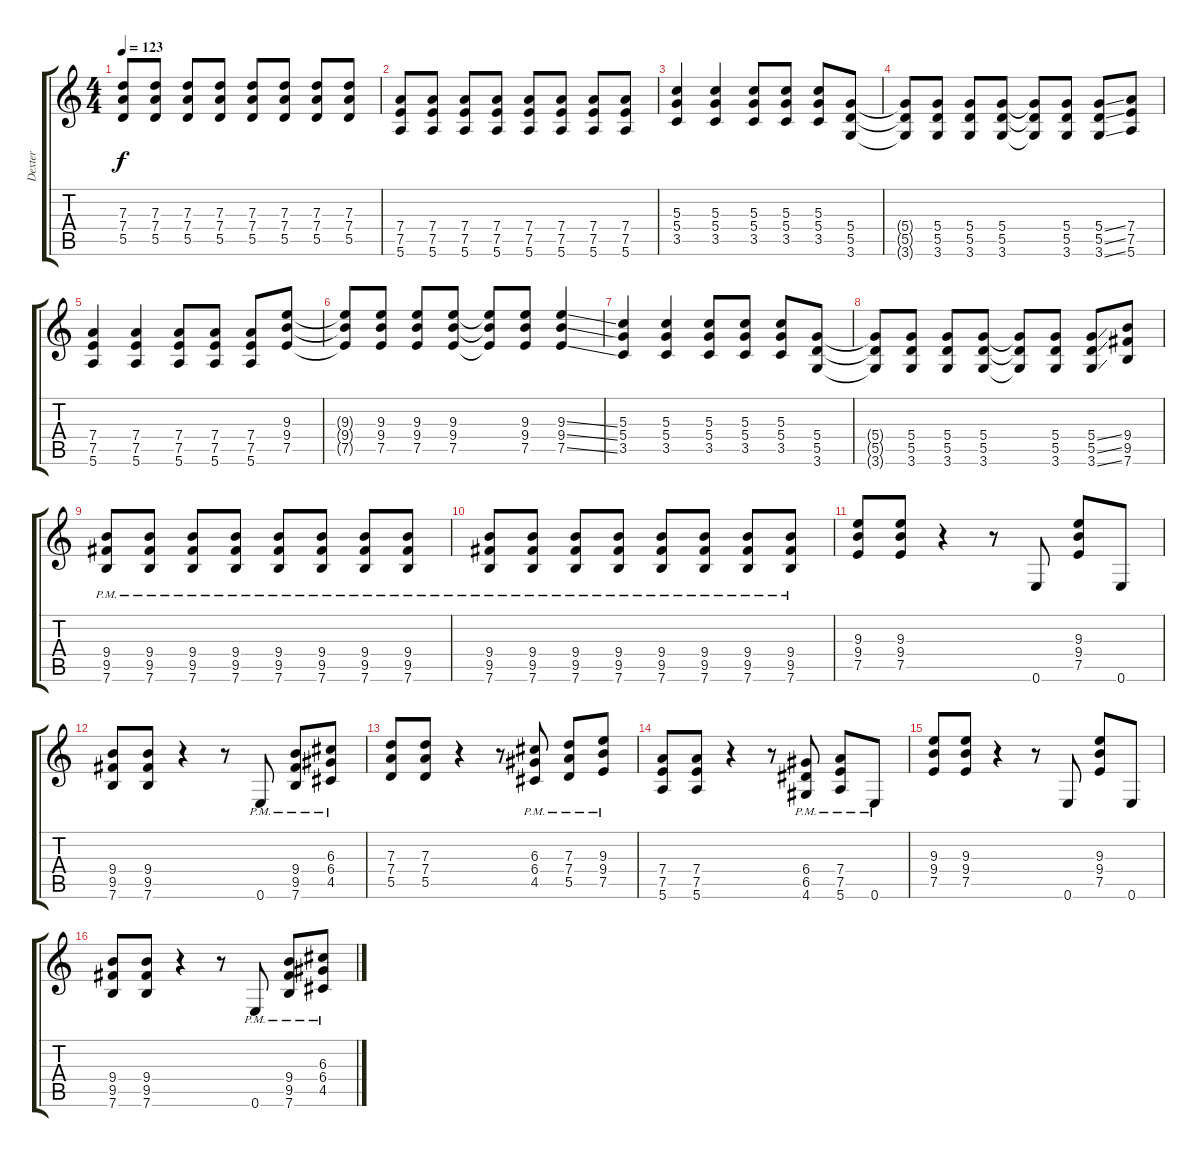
\track ("Dexter" "Dexter") {instrument distortionguitar}
\staff {score tabs}
\tuning (E4 B3 G3 D3 A2 E2) {hide}
\ts (4 4)
\tempo 123
\clef g2
\ks c
(7.3 7.4 5.5).8{dy f} (7.3 7.4 5.5).8 (7.3 7.4 5.5).8 (7.3 7.4 5.5).8 (7.3 7.4 5.5).8 (7.3 7.4 5.5).8 (7.3 7.4 5.5).8 (7.3 7.4 5.5).8 |
(7.4 7.5 5.6).8 (7.4 7.5 5.6).8 (7.4 7.5 5.6).8 (7.4 7.5 5.6).8 (7.4 7.5 5.6).8 (7.4 7.5 5.6).8 (7.4 7.5 5.6).8 (7.4 7.5 5.6).8 |
(5.3 5.4 3.5).4 (5.3 5.4 3.5).4 (5.3 5.4 3.5).8 (5.3 5.4 3.5).8 (5.3 5.4 3.5).8 (5.4 5.5 3.6).8 |
(5.4{t} 5.5{t} 3.6{t}).8 (5.4 5.5 3.6).8 (5.4 5.5 3.6).8 (5.4 5.5 3.6).8 (5.4{t} 5.5{t} 3.6{t}).8 (5.4 5.5 3.6).8 (5.4{ss} 5.5{ss} 3.6{ss}).8 (7.4 7.5 5.6).8 |
(7.4 7.5 5.6).4 (7.4 7.5 5.6).4 (7.4 7.5 5.6).8 (7.4 7.5 5.6).8 (7.4 7.5 5.6).8 (9.3 9.4 7.5).8 |
(9.3{t} 9.4{t} 7.5{t}).8 (9.3 9.4 7.5).8 (9.3 9.4 7.5).8 (9.3 9.4 7.5).8 (9.3{t} 9.4{t} 7.5{t}).8 (9.3 9.4 7.5).8 (9.3{ss} 9.4{ss} 7.5{ss}).4 |
(5.3 5.4 3.5).4 (5.3 5.4 3.5).4 (5.3 5.4 3.5).8 (5.3 5.4 3.5).8 (5.3 5.4 3.5).8 (5.4 5.5 3.6).8 |
(5.4{t} 5.5{t} 3.6{t}).8 (5.4 5.5 3.6).8 (5.4 5.5 3.6).8 (5.4 5.5 3.6).8 (5.4{t} 5.5{t} 3.6{t}).8 (5.4 5.5 3.6).8 (5.4{ss} 5.5{ss} 3.6{ss}).8 (9.4 9.5 7.6).8 |
(9.4{pm} 9.5{pm} 7.6{pm}).8 (9.4{pm} 9.5{pm} 7.6{pm}).8 (9.4{pm} 9.5{pm} 7.6{pm}).8 (9.4{pm} 9.5{pm} 7.6{pm}).8 (9.4{pm} 9.5{pm} 7.6{pm}).8 (9.4{pm} 9.5{pm} 7.6{pm}).8 (9.4{pm} 9.5{pm} 7.6{pm}).8 (9.4{pm} 9.5{pm} 7.6{pm}).8 |
(9.4{pm} 9.5{pm} 7.6{pm}).8 (9.4{pm} 9.5{pm} 7.6{pm}).8 (9.4{pm} 9.5{pm} 7.6{pm}).8 (9.4{pm} 9.5{pm} 7.6{pm}).8 (9.4{pm} 9.5{pm} 7.6{pm}).8 (9.4{pm} 9.5{pm} 7.6{pm}).8 (9.4{pm} 9.5{pm} 7.6{pm}).8 (9.4{pm} 9.5{pm} 7.6{pm}).8 |
(9.3 9.4 7.5).8 (9.3 9.4 7.5).8 r.4 r.8 0.6.8 (9.3 9.4 7.5).8 0.6.8 |
(9.4 9.5 7.6).8 (9.4 9.5 7.6).8 r.4 r.8 0.6{pm}.8 (9.4{pm} 9.5{pm} 7.6{pm}).8 (6.3{pm} 6.4{pm} 4.5{pm}).8 |
(7.3 7.4 5.5).8 (7.3 7.4 5.5).8 r.4 r.8 (6.3{pm} 6.4{pm} 4.5{pm}).8 (7.3{pm} 7.4{pm} 5.5{pm}).8 (9.3{pm} 9.4{pm} 7.5{pm}).8 |
(7.4 7.5 5.6).8 (7.4 7.5 5.6).8 r.4 r.8 (6.4{pm} 6.5{pm} 4.6{pm}).8 (7.4{pm} 7.5{pm} 5.6{pm}).8 0.6{pm}.8 |
(9.3 9.4 7.5).8 (9.3 9.4 7.5).8 r.4 r.8 0.6.8 (9.3 9.4 7.5).8 0.6.8 |
(9.4 9.5 7.6).8 (9.4 9.5 7.6).8 r.4 r.8 0.6{pm}.8 (9.4{pm} 9.5{pm} 7.6{pm}).8 (6.3{pm} 6.4{pm} 4.5{pm}).8
